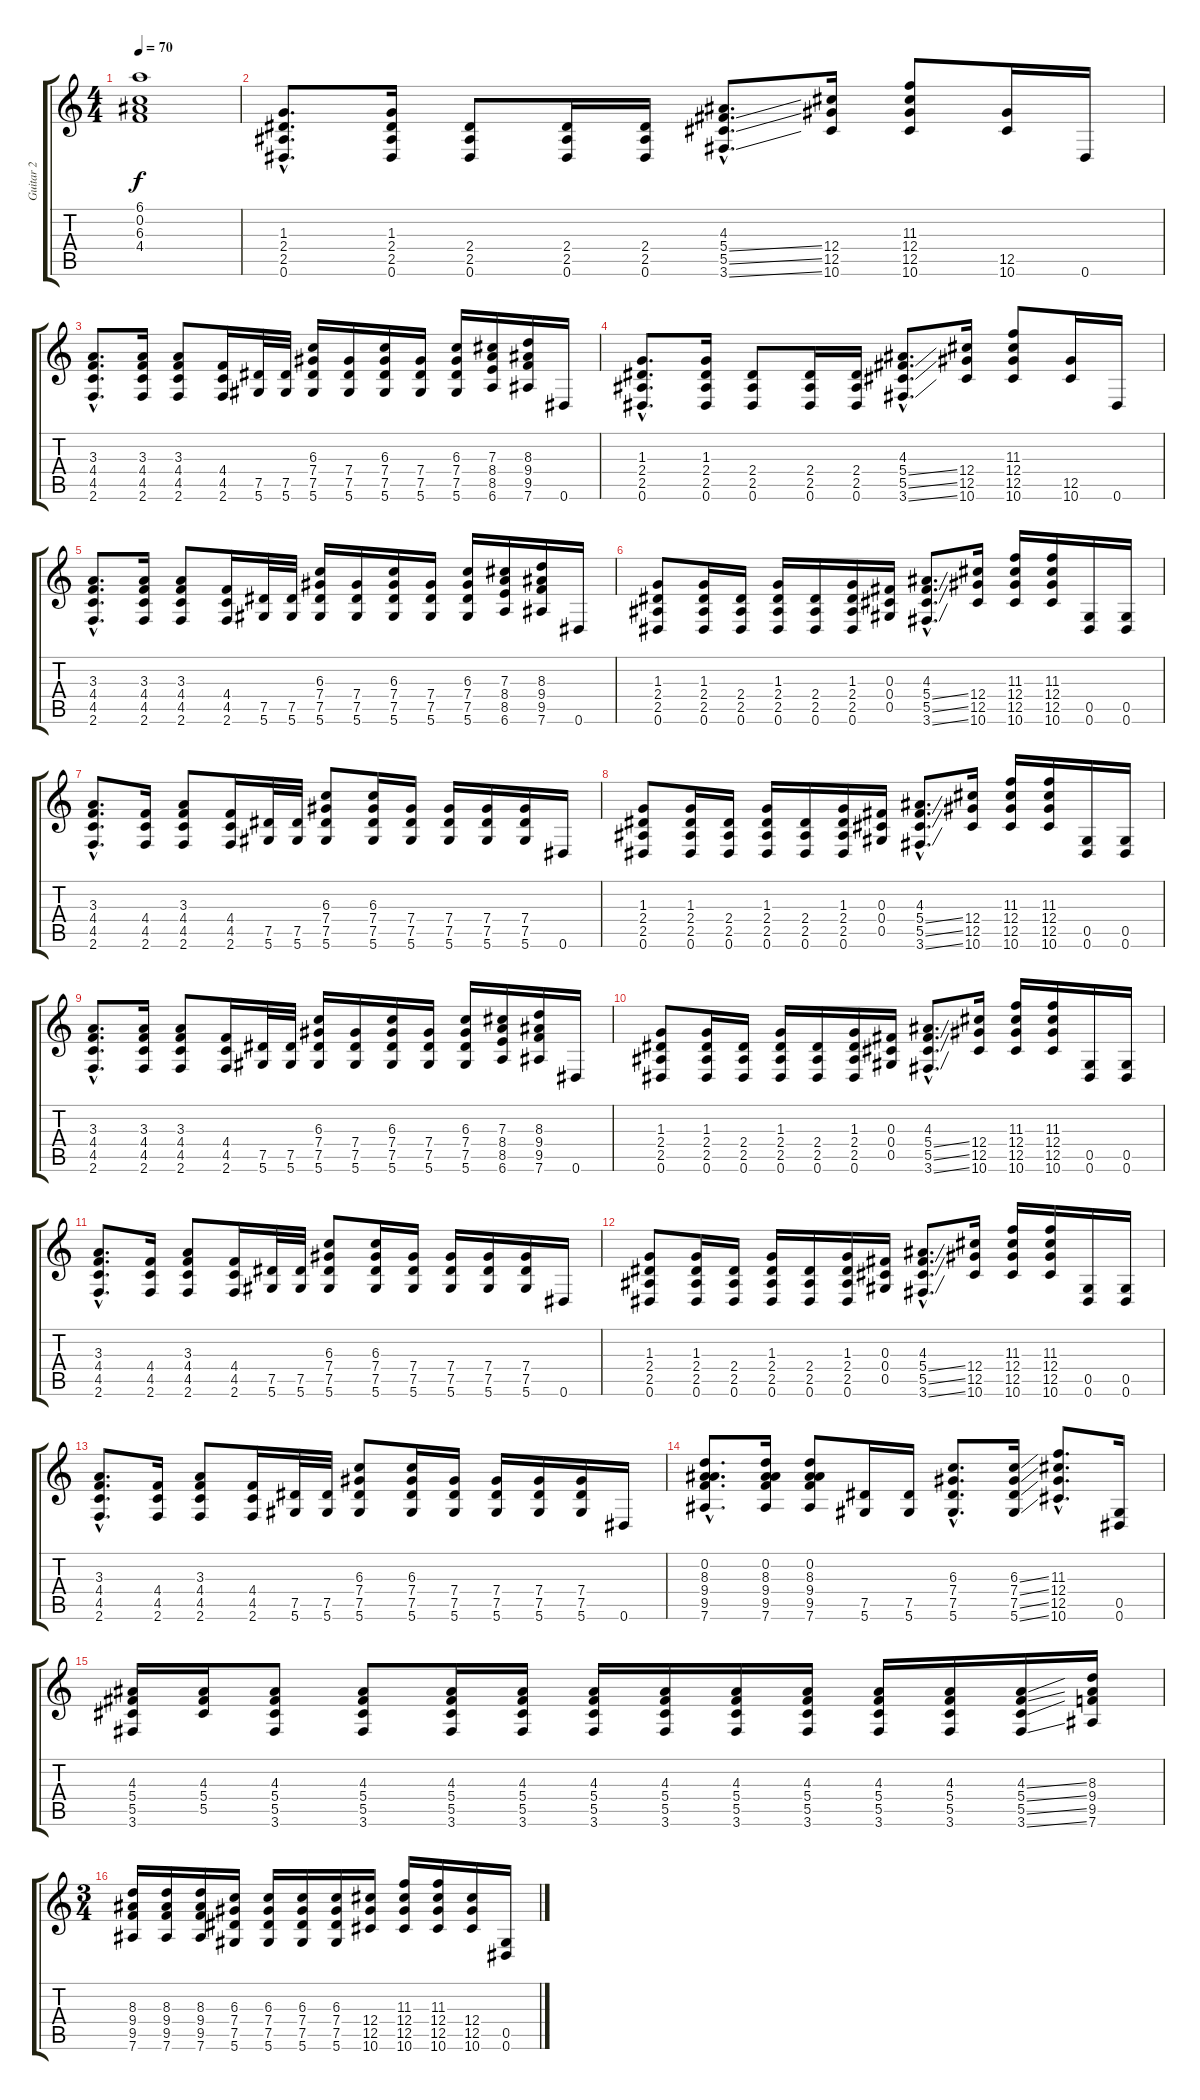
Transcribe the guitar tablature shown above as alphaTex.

\track ("Guitar 2" "Guitar 2") {instrument overdrivenguitar}
\staff {score tabs}
\tuning (Eb4 Bb3 Gb3 Db3 Ab2 Eb2) {hide}
\ts (4 4)
\tempo 70
\clef g2
\ks c
(6.1 0.2 6.3 4.4).1{dy f} |
(1.3{hac} 2.4{hac} 2.5{hac} 0.6{hac}).8{d} (1.3 2.4 2.5 0.6).16 (2.4 2.5 0.6).8 (2.4 2.5 0.6).16 (2.4 2.5 0.6).16 (4.3{hac} 5.4{ss hac} 5.5{ss hac} 3.6{ss hac}).8{d} (12.4 12.5 10.6).16 (11.3 12.4 12.5 10.6).8 (12.5 10.6).16 0.6.16 |
(3.3{hac} 4.4{hac} 4.5{hac} 2.6{hac}).8{d} (3.3 4.4 4.5 2.6).16 (3.3 4.4 4.5 2.6).8 (4.4 4.5 2.6).16 (7.5 5.6).32 (7.5 5.6).32 (6.3 7.4 7.5 5.6).16 (7.4 7.5 5.6).16 (6.3 7.4 7.5 5.6).16 (7.4 7.5 5.6).16 (6.3 7.4 7.5 5.6).16 (7.3 8.4 8.5 6.6).16 (8.3 9.4 9.5 7.6).16 0.6.16 |
(1.3{hac} 2.4{hac} 2.5{hac} 0.6{hac}).8{d} (1.3 2.4 2.5 0.6).16 (2.4 2.5 0.6).8 (2.4 2.5 0.6).16 (2.4 2.5 0.6).16 (4.3{hac} 5.4{ss hac} 5.5{ss hac} 3.6{ss hac}).8{d} (12.4 12.5 10.6).16 (11.3 12.4 12.5 10.6).8 (12.5 10.6).16 0.6.16 |
(3.3{hac} 4.4{hac} 4.5{hac} 2.6{hac}).8{d} (3.3 4.4 4.5 2.6).16 (3.3 4.4 4.5 2.6).8 (4.4 4.5 2.6).16 (7.5 5.6).32 (7.5 5.6).32 (6.3 7.4 7.5 5.6).16 (7.4 7.5 5.6).16 (6.3 7.4 7.5 5.6).16 (7.4 7.5 5.6).16 (6.3 7.4 7.5 5.6).16 (7.3 8.4 8.5 6.6).16 (8.3 9.4 9.5 7.6).16 0.6.16 |
(1.3 2.4 2.5 0.6).8 (1.3 2.4 2.5 0.6).16 (2.4 2.5 0.6).16 (1.3 2.4 2.5 0.6).16 (2.4 2.5 0.6).16 (1.3 2.4 2.5 0.6).16 (0.3 0.4 0.5).16 (4.3{hac} 5.4{ss hac} 5.5{ss hac} 3.6{ss hac}).8{d} (12.4 12.5 10.6).16 (11.3 12.4 12.5 10.6).16 (11.3 12.4 12.5 10.6).16 (0.5 0.6).16 (0.5 0.6).16 |
(3.3{hac} 4.4{hac} 4.5{hac} 2.6{hac}).8{d} (4.4 4.5 2.6).16 (3.3 4.4 4.5 2.6).8 (4.4 4.5 2.6).16 (7.5 5.6).32 (7.5 5.6).32 (6.3 7.4 7.5 5.6).8 (6.3 7.4 7.5 5.6).16 (7.4 7.5 5.6).16 (7.4 7.5 5.6).16 (7.4 7.5 5.6).16 (7.4 7.5 5.6).16 0.6.16 |
(1.3 2.4 2.5 0.6).8 (1.3 2.4 2.5 0.6).16 (2.4 2.5 0.6).16 (1.3 2.4 2.5 0.6).16 (2.4 2.5 0.6).16 (1.3 2.4 2.5 0.6).16 (0.3 0.4 0.5).16 (4.3{hac} 5.4{ss hac} 5.5{ss hac} 3.6{ss hac}).8{d} (12.4 12.5 10.6).16 (11.3 12.4 12.5 10.6).16 (11.3 12.4 12.5 10.6).16 (0.5 0.6).16 (0.5 0.6).16 |
(3.3{hac} 4.4{hac} 4.5{hac} 2.6{hac}).8{d} (3.3 4.4 4.5 2.6).16 (3.3 4.4 4.5 2.6).8 (4.4 4.5 2.6).16 (7.5 5.6).32 (7.5 5.6).32 (6.3 7.4 7.5 5.6).16 (7.4 7.5 5.6).16 (6.3 7.4 7.5 5.6).16 (7.4 7.5 5.6).16 (6.3 7.4 7.5 5.6).16 (7.3 8.4 8.5 6.6).16 (8.3 9.4 9.5 7.6).16 0.6.16 |
(1.3 2.4 2.5 0.6).8 (1.3 2.4 2.5 0.6).16 (2.4 2.5 0.6).16 (1.3 2.4 2.5 0.6).16 (2.4 2.5 0.6).16 (1.3 2.4 2.5 0.6).16 (0.3 0.4 0.5).16 (4.3{hac} 5.4{ss hac} 5.5{ss hac} 3.6{ss hac}).8{d} (12.4 12.5 10.6).16 (11.3 12.4 12.5 10.6).16 (11.3 12.4 12.5 10.6).16 (0.5 0.6).16 (0.5 0.6).16 |
(3.3{hac} 4.4{hac} 4.5{hac} 2.6{hac}).8{d} (4.4 4.5 2.6).16 (3.3 4.4 4.5 2.6).8 (4.4 4.5 2.6).16 (7.5 5.6).32 (7.5 5.6).32 (6.3 7.4 7.5 5.6).8 (6.3 7.4 7.5 5.6).16 (7.4 7.5 5.6).16 (7.4 7.5 5.6).16 (7.4 7.5 5.6).16 (7.4 7.5 5.6).16 0.6.16 |
(1.3 2.4 2.5 0.6).8 (1.3 2.4 2.5 0.6).16 (2.4 2.5 0.6).16 (1.3 2.4 2.5 0.6).16 (2.4 2.5 0.6).16 (1.3 2.4 2.5 0.6).16 (0.3 0.4 0.5).16 (4.3{hac} 5.4{ss hac} 5.5{ss hac} 3.6{ss hac}).8{d} (12.4 12.5 10.6).16 (11.3 12.4 12.5 10.6).16 (11.3 12.4 12.5 10.6).16 (0.5 0.6).16 (0.5 0.6).16 |
(3.3{hac} 4.4{hac} 4.5{hac} 2.6{hac}).8{d} (4.4 4.5 2.6).16 (3.3 4.4 4.5 2.6).8 (4.4 4.5 2.6).16 (7.5 5.6).32 (7.5 5.6).32 (6.3 7.4 7.5 5.6).8 (6.3 7.4 7.5 5.6).16 (7.4 7.5 5.6).16 (7.4 7.5 5.6).16 (7.4 7.5 5.6).16 (7.4 7.5 5.6).16 0.6.16 |
(0.2{hac} 8.3{hac} 9.4{hac} 9.5{hac} 7.6{hac}).8{d} (0.2 8.3 9.4 9.5 7.6).16 (0.2 8.3 9.4 9.5 7.6).8 (7.5 5.6).16 (7.5 5.6).16 (6.3{hac} 7.4{hac} 7.5{hac} 5.6{hac}).8{d} (6.3{ss} 7.4{ss} 7.5{ss} 5.6{ss}).16 (11.3{hac} 12.4{hac} 12.5{hac} 10.6{hac}).8{d} (0.5 0.6).16 |
(4.3 5.4 5.5 3.6).16 (4.3 5.4 5.5).16 (4.3 5.4 5.5 3.6).8 (4.3 5.4 5.5 3.6).8 (4.3 5.4 5.5 3.6).16 (4.3 5.4 5.5 3.6).16 (4.3 5.4 5.5 3.6).16 (4.3 5.4 5.5 3.6).16 (4.3 5.4 5.5 3.6).16 (4.3 5.4 5.5 3.6).16 (4.3 5.4 5.5 3.6).16 (4.3 5.4 5.5 3.6).16 (4.3{ss} 5.4{ss} 5.5{ss} 3.6{ss}).16 (8.3 9.4 9.5 7.6).16 |
\ts (3 4)
(8.3 9.4 9.5 7.6).16 (8.3 9.4 9.5 7.6).16 (8.3 9.4 9.5 7.6).16 (6.3 7.4 7.5 5.6).16 (6.3 7.4 7.5 5.6).16 (6.3 7.4 7.5 5.6).16 (6.3 7.4 7.5 5.6).16 (12.4 12.5 10.6).16 (11.3 12.4 12.5 10.6).16 (11.3 12.4 12.5 10.6).16 (12.4 12.5 10.6).16 (0.5 0.6).16
